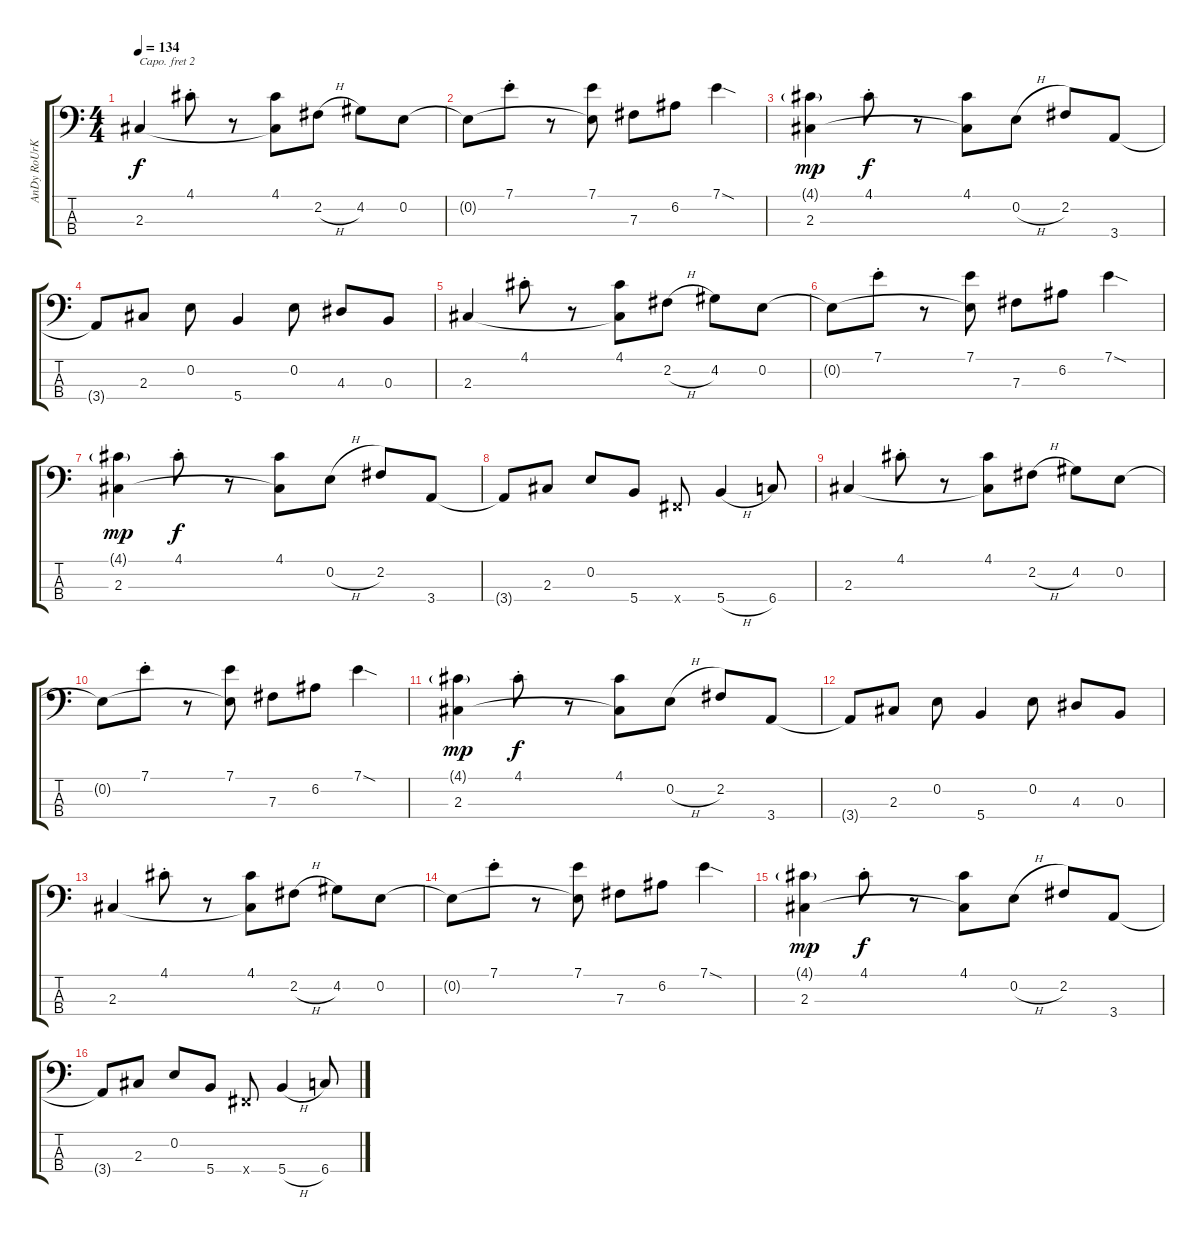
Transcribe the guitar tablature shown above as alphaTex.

\track ("AnDy RoUrKe" "AnDy RoUrK") {instrument electricbasspick}
\staff {score tabs}
\capo 2
\tuning (G2 D2 A1 E1) {hide}
\ts (4 4)
\tempo 134
\clef f4
\ks c
2.3.4{dy f} 4.1{st}.8 r.8 (4.1 2.3{t}).8 2.2{h}.8 4.2.8 0.2.8 |
0.2{t}.8 7.1{st}.8 r.8 (7.1 0.2{t}).8 7.3.8 6.2.8 7.1{sod}.4 |
(4.1{g} 2.3).4{dy mp} 4.1{st}.8{dy f} r.8 (4.1 2.3{t}).8 0.2{h}.8 2.2.8 3.4.8 |
3.4{t}.8 2.3.8 0.2.8 5.4.4 0.2.8 4.3.8 0.3.8 |
2.3.4 4.1{st}.8 r.8 (4.1 2.3{t}).8 2.2{h}.8 4.2.8 0.2.8 |
0.2{t}.8 7.1{st}.8 r.8 (7.1 0.2{t}).8 7.3.8 6.2.8 7.1{sod}.4 |
(4.1{g} 2.3).4{dy mp} 4.1{st}.8{dy f} r.8 (4.1 2.3{t}).8 0.2{h}.8 2.2.8 3.4.8 |
3.4{t}.8 2.3.8 0.2.8 5.4.8 0.4{x}.8 5.4{h}.4 6.4.8 |
2.3.4 4.1{st}.8 r.8 (4.1 2.3{t}).8 2.2{h}.8 4.2.8 0.2.8 |
0.2{t}.8 7.1{st}.8 r.8 (7.1 0.2{t}).8 7.3.8 6.2.8 7.1{sod}.4 |
(4.1{g} 2.3).4{dy mp} 4.1{st}.8{dy f} r.8 (4.1 2.3{t}).8 0.2{h}.8 2.2.8 3.4.8 |
3.4{t}.8 2.3.8 0.2.8 5.4.4 0.2.8 4.3.8 0.3.8 |
2.3.4 4.1{st}.8 r.8 (4.1 2.3{t}).8 2.2{h}.8 4.2.8 0.2.8 |
0.2{t}.8 7.1{st}.8 r.8 (7.1 0.2{t}).8 7.3.8 6.2.8 7.1{sod}.4 |
(4.1{g} 2.3).4{dy mp} 4.1{st}.8{dy f} r.8 (4.1 2.3{t}).8 0.2{h}.8 2.2.8 3.4.8 |
3.4{t}.8 2.3.8 0.2.8 5.4.8 0.4{x}.8 5.4{h}.4 6.4.8
